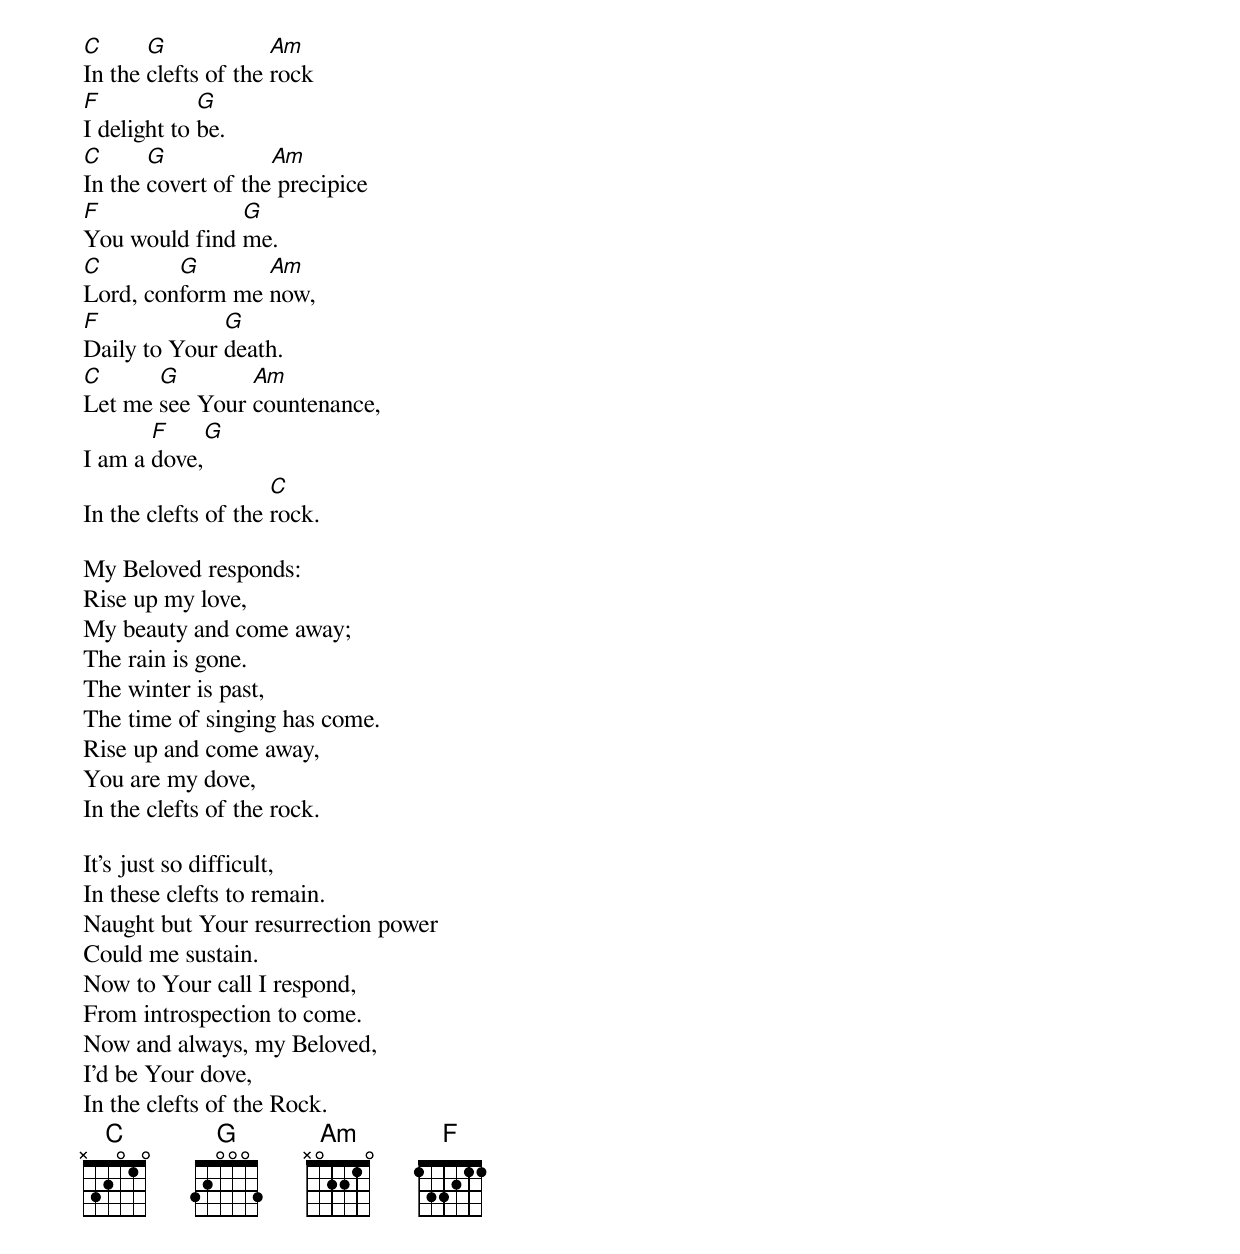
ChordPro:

[C]In the [G]clefts of the [Am]rock
[F]I delight to [G]be.
[C]In the [G]covert of the[Am] precipice
[F]You would find [G]me.
[C]Lord, con[G]form me [Am]now,
[F]Daily to Your [G]death.
[C]Let me [G]see Your [Am]countenance,
I am a [F]dove,[G]
In the clefts of the [C]rock.

My Beloved responds:
Rise up my love,
My beauty and come away;
The rain is gone.
The winter is past,
The time of singing has come.
Rise up and come away,
You are my dove,
In the clefts of the rock.

It’s just so difficult,
In these clefts to remain.
Naught but Your resurrection power
Could me sustain.
Now to Your call I respond,
From introspection to come.
Now and always, my Beloved,
I’d be Your dove,
In the clefts of the Rock.
